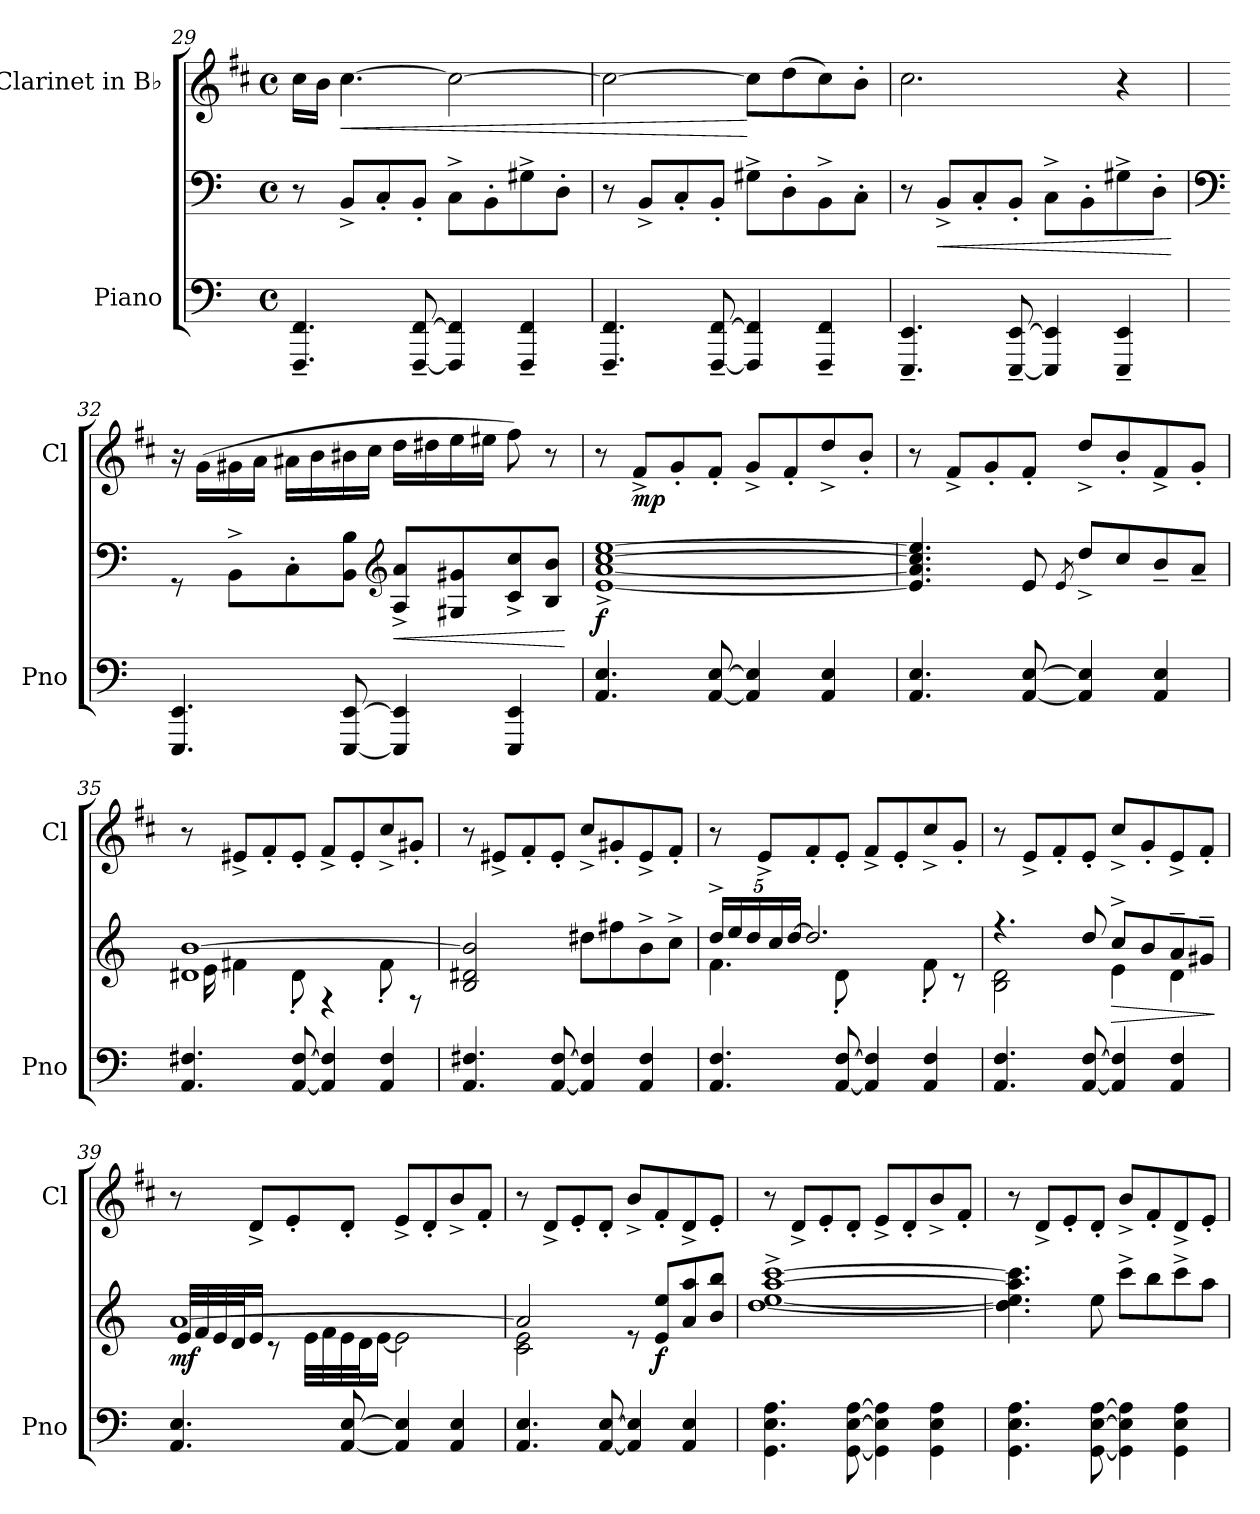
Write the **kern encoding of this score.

**kern	**kern	**dynam	**kern	**dynam
*part2	*part2	*part2	*part1	*part1
*staff3	*staff2	*staff2/3	*staff1	*staff1
*I"Piano	*	*	*I"Clarinet in B♭	*
*I'Pno	*	*	*I'Cl	*
*clefF4	*clefF4	*	*clefG2	*
*	*	*	*ITrd1c2	*
*k[]	*k[]	*	*k[]	*
*M4/4	*M4/4	*	*M4/4	*
*met(c)	*met(c)	*	*met(c)	*
=29	=29	=29	=29	=29
4.FFF/~ 4.FF/~	8r	.	16b\LL	.
.	.	.	16a\JJ	.
!	!	!	!	!LO:HP:b
.	8BB^/L	.	[4.b\	<
.	8C'/	.	.	.
[8FFF/~ [8FF/~	8BB'/J	.	.	.
4FFF/] 4FF/]	8C^\L	.	2b\_	.
.	8BB'\	.	.	.
4FFF/~ 4FF/~	8G#X^\	.	.	.
.	8D'\J	.	.	.
=30	=30	=30	=30	=30
4.FFF/~ 4.FF/~	8r	.	2b\_	.
.	8BB^/L	.	.	.
.	8C'/	.	.	.
[8FFF/~ [8FF/~	8BB'/J	.	.	.
4FFF/] 4FF/]	8G#X^\L	.	8b\L]	[
.	8D'\	.	(8cc\	.
4FFF/~ 4FF/~	8BB^\	.	8b\)	.
.	8C'\J	.	8a'\J	.
=31	=31	=31	=31	=31
4.EEE/~ 4.EE/~	8r	.	2.b\	.
!	!	!LO:HP:b	!	!
.	8BB^/L	<	.	.
.	8C'/	.	.	.
[8EEE/~ [8EE/~	8BB'/J	.	.	.
4EEE/] 4EE/]	8C^\L	.	.	.
.	8BB'\	.	.	.
4EEE/~ 4EE/~	8G#X^\	.	4r	.
.	8D'\J	.	.	.
.	.	[	.	.
!!LO:LB:g=z
=32	=32	=32	=32	=32
*	*clefF4	*	*	*
4.EEE/ 4.EE/	8rGG	.	16r	.
.	.	.	(>16f\LL	.
.	8BB^\L	.	16f#X\	.
.	.	.	16g\JJ	.
.	8C'\	.	16g#X\LL	.
.	.	.	16a\	.
[8EEE/ [8EE/	8BB\ 8B\J	.	16a#X\	.
.	.	.	16b\JJ	.
*	*clefG2	*	*	*
!	!	!LO:HP:b	!	!
4EEE/] 4EE/]	8A/^ 8a/^L	<	16cc\LL	.
.	.	.	16cc#X\	.
.	8G#X/ 8g#X/	.	16dd\	.
.	.	.	16dd#X\JJ	.
4EEE/ 4EE/	8c/^ 8cc/^	.	8ee\)	.
.	8B/ 8b/J	.	8r	.
.	.	[	.	.
=33	=33	=33	=33	=33
!	!	!LO:DY:b	!	!
4.AA/ 4.E/	[1e^ [1a^ [1cc^ [1ee^	f	8r	.
!	!	!	!	!LO:DY:b
.	.	.	8e^/L	mp
.	.	.	8f'/	.
[8AA/ [8E/	.	.	8e'/J	.
4AA/] 4E/]	.	.	8f^/L	.
.	.	.	8e'/	.
4AA/ 4E/	.	.	8cc^/	.
.	.	.	8a'/J	.
=34	=34	=34	=34	=34
4.AA/ 4.E/	4.e/] 4.a/] 4.cc/] 4.ee/]	.	8r	.
.	.	.	8e^/L	.
.	.	.	8f'/	.
[8AA/ [8E/	8e/	.	8e'/J	.
.	8qe/	.	.	.
4AA/] 4E/]	8dd^/L	.	8cc^/L	.
.	8cc/	.	8a'/	.
4AA/ 4E/	8b~/	.	8e^/	.
.	8a~/J	.	8f'/J	.
=35	=35	=35	=35	=35
*	*^	*	*	*
4.AA/ 4.F#X/	1d#X [1b	16ryy	.	8r	.
.	.	16e\	.	.	.
.	.	4f#X\	.	8d#X^/L	.
.	.	.	.	8e'/	.
[8AA/ [8F#/	.	8d#'\	.	8d#'/J	.
4AA/] 4F#/]	.	4r	.	8e^/L	.
.	.	.	.	8d#'/	.
4AA/ 4F#/	.	8f#'\	.	8b^/	.
.	.	8r	.	8f#X'/J	.
*	*v	*v	*	*	*
!!LO:PB:g=z
=36	=36	=36	=36	=36
4.AA/ 4.F#X/	2B/ 2d#X/ 2b/]	.	8r	.
.	.	.	8d#X^/L	.
.	.	.	8e'/	.
[8AA/ [8F#/	.	.	8d#'/J	.
4AA/] 4F#/]	8dd#X\L	.	8b^/L	.
.	8ff#X\	.	8f#X'/	.
4AA/ 4F#/	8b^\	.	8d#^/	.
.	8cc^\J	.	8e'/J	.
=37	=37	=37	=37	=37
*	*Xbrackettup	*	*	*
*	*^	*	*	*
4.AA/ 4.F/	20dd^/LL	4.f\	.	8r	.
.	20ee/	.	.	.	.
.	20dd/	.	.	.	.
.	.	.	.	8d^/L	.
.	20cc/	.	.	.	.
.	[20dd/JJ	.	.	.	.
.	2.dd/]	.	.	8e'/	.
[8AA/ [8F/	.	8d'\	.	8d'/J	.
4AA/] 4F/]	.	4ryy	.	8e^/L	.
.	.	.	.	8d'/	.
4AA/ 4F/	.	8f'\	.	8b^/	.
.	.	8r	.	8f'/J	.
=38	=38	=38	=38	=38	=38
4.AA/ 4.F/	4.r	2B\ 2d\	.	8r	.
.	.	.	.	8d^/L	.
.	.	.	.	8e'/	.
[8AA/ [8F/	8dd/	.	.	8d'/J	.
!	!	!	!LO:HP:b	!	!
4AA/] 4F/]	8cc^/L	4e\	>	8b^/L	.
.	8b/	.	.	8f'/	.
4AA/ 4F/	8a~/	4d\	.	8d^/	.
.	8g#X~/J	.	.	8e'/J	.
*	*v	*v	*	*	*
.	.	]	.	.
=39	=39	=39	=39	=39
*	*^	*	*	*
!	!	!	!LO:DY:b	!	!
4.AA/ 4.E/	[1a	32e/LLL	mf	8r	.
.	.	32f/	.	.	.
.	.	32e/	.	.	.
.	.	32d/J	.	.	.
.	.	16e/JJ	.	8c^/L	.
.	.	8r	.	.	.
.	.	.	.	8d'/	.
.	.	32e\LLL	.	.	.
.	.	32f\	.	.	.
[8AA/ [8E/	.	32e\	.	8c'/J	.
.	.	32d\J	.	.	.
.	.	[16e\JJ	.	.	.
4AA/] 4E/]	.	2e\]	.	8d^/L	.
.	.	.	.	8c'/	.
4AA/ 4E/	.	.	.	8a^/	.
.	.	.	.	8e'/J	.
!!LO:LB:g=z
=40	=40	=40	=40	=40	=40
4.AA/ 4.E/	2a/]	2c\ 2e\	.	8r	.
.	.	.	.	8c^/L	.
.	.	.	.	8d'/	.
[8AA/ [8E/	.	.	.	8c'/J	.
4AA/] 4E/]	8re	2ryy	.	8a^/L	.
!	!	!	!LO:DY:b	!	!
.	8e/ 8ee/L	.	f	8e'/	.
4AA/ 4E/	8a/ 8aa/	.	.	8c^/	.
.	8b/ 8bb/J	.	.	8d'/J	.
*	*v	*v	*	*	*
=41	=41	=41	=41	=41
4.GG\ 4.E\ 4.A\	[1dd^ [1ee^ [1aa^ [1ccc^	.	8r	.
.	.	.	8c^/L	.
.	.	.	8d'/	.
[8GG\ [8E\ [8A\	.	.	8c'/J	.
4GG\] 4E\] 4A\]	.	.	8d^/L	.
.	.	.	8c'/	.
4GG\ 4E\ 4A\	.	.	8a^/	.
.	.	.	8e'/J	.
=42	=42	=42	=42	=42
4.GG\ 4.E\ 4.A\	4.dd\] 4.ee\] 4.aa\] 4.ccc\]	.	8r	.
.	.	.	8c^/L	.
.	.	.	8d'/	.
[8GG\ [8E\ [8A\	8ee\	.	8c'/J	.
4GG\] 4E\] 4A\]	8ccc^\L	.	8a^/L	.
.	8bb\	.	8e'/	.
4GG\ 4E\ 4A\	8ccc^\	.	8c^/	.
.	8aa\J	.	8d'/J	.
=	=	=	=	=
*-	*-	*-	*-	*-
